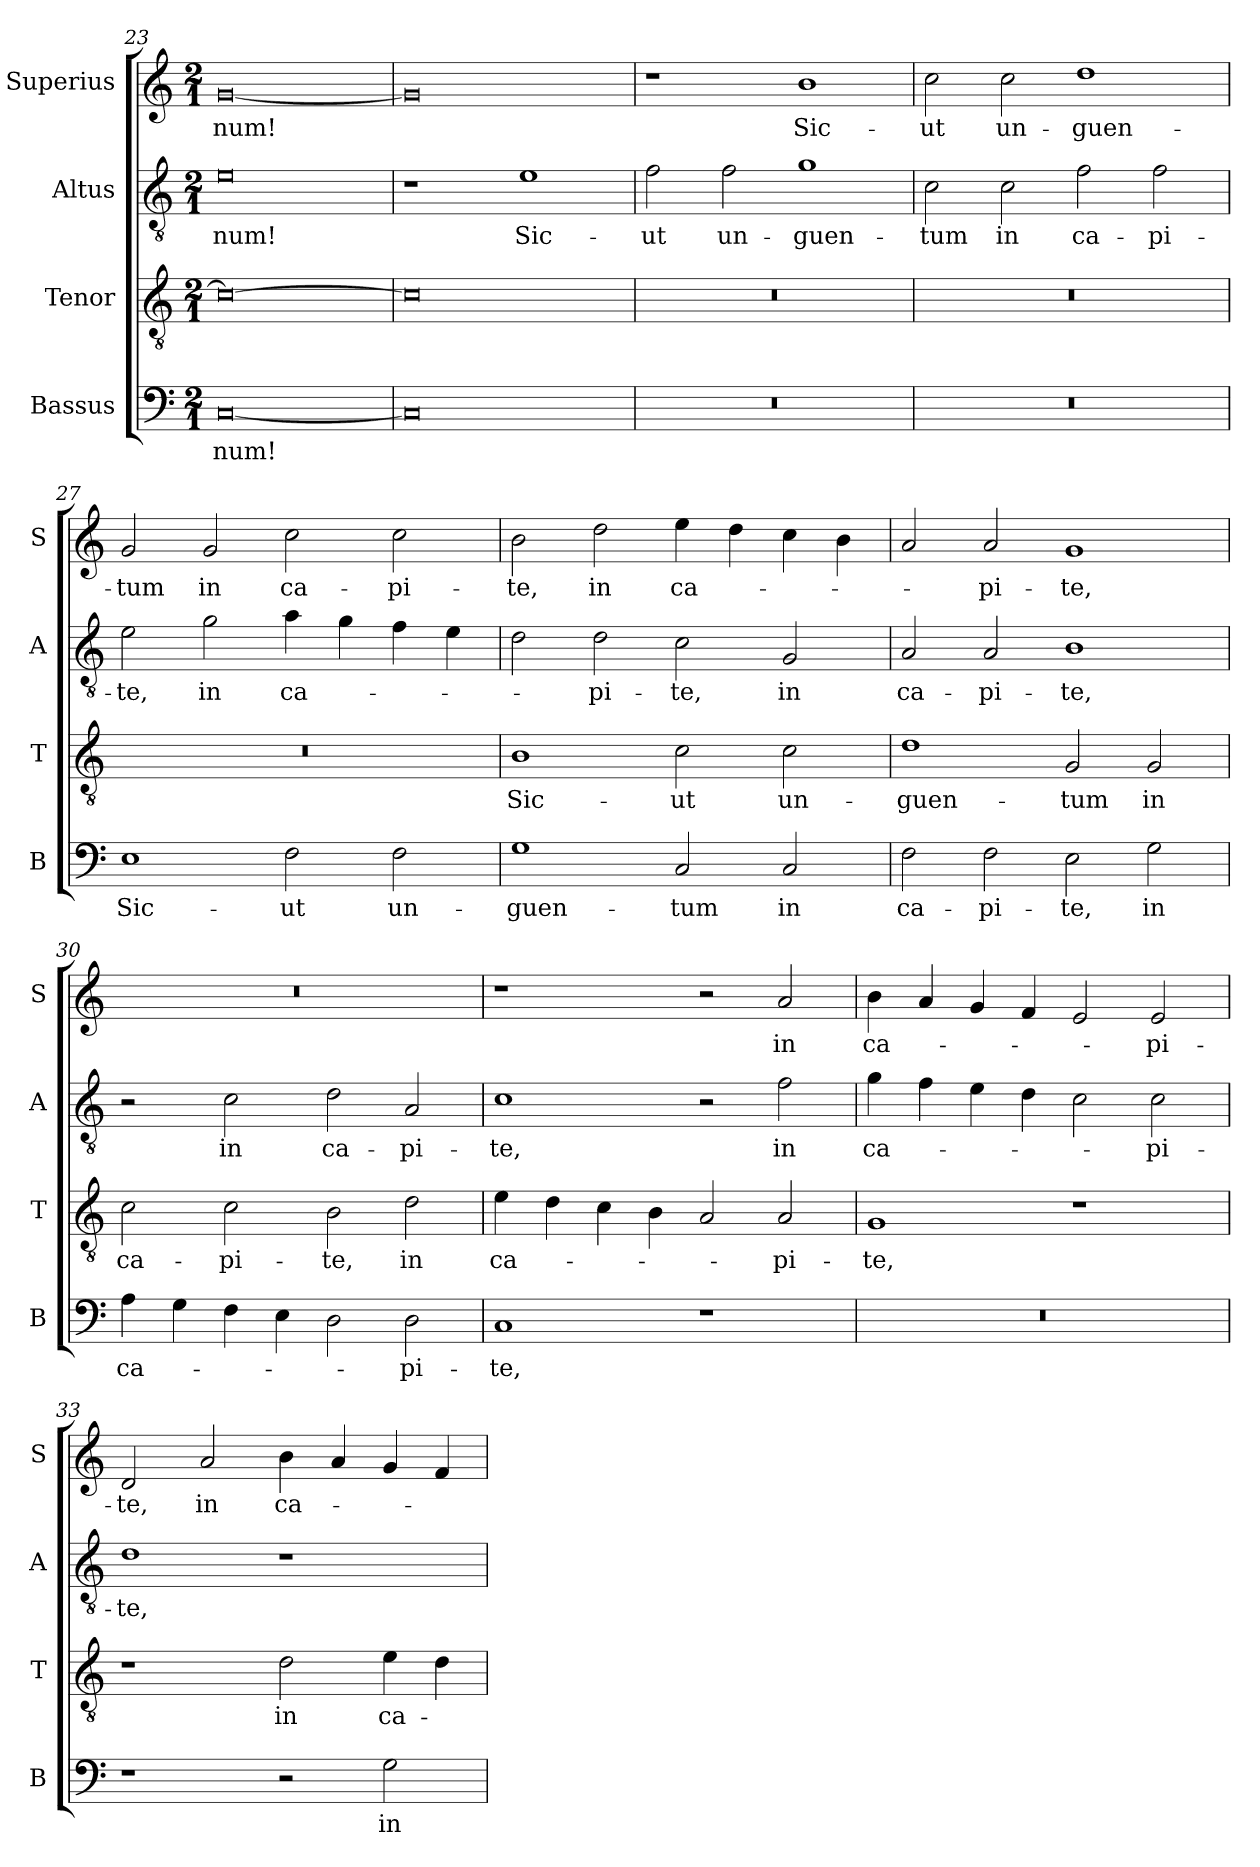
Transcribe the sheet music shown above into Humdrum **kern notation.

**kern	**text	**kern	**text	**kern	**text	**kern	**text
*part4	*part4	*part3	*part3	*part2	*part2	*part1	*part1
*staff4	*staff4	*staff3	*staff3	*staff2	*staff2	*staff1	*staff1
*I"Bassus	*	*I"Tenor	*	*I"Altus	*	*I"Superius	*
*I'B	*	*I'T	*	*I'A	*	*I'S	*
*clefF4	*	*clefGv2	*	*clefGv2	*	*clefG2	*
*k[]	*	*k[]	*	*k[]	*	*k[]	*
*M2/1	*	*M2/1	*	*M2/1	*	*M2/1	*
=23	=23	=23	=23	=23	=23	=23	=23
[0C	-num!	0c_	.	0e	-num!	[0g	-num!
=24	=24	=24	=24	=24	=24	=24	=24
0C]	.	0c]	.	1r	.	0g]	.
.	.	.	.	1e	Sic-	.	.
=25	=25	=25	=25	=25	=25	=25	=25
0r	.	0r	.	2f	-ut	1r	.
.	.	.	.	2f	un-	.	.
.	.	.	.	1g	-guen-	1b	Sic-
=26	=26	=26	=26	=26	=26	=26	=26
0r	.	0r	.	2c	-tum	2cc	-ut
.	.	.	.	2c	in	2cc	un-
.	.	.	.	2f	ca-	1dd	-guen-
.	.	.	.	2f	-pi-	.	.
=27	=27	=27	=27	=27	=27	=27	=27
1E	Sic-	0r	.	2e	-te,	2g	-tum
.	.	.	.	2g	in	2g	in
2F	-ut	.	.	4a	ca-	2cc	ca-
.	.	.	.	4g	.	.	.
2F	un-	.	.	4f	.	2cc	-pi-
.	.	.	.	4e	.	.	.
=28	=28	=28	=28	=28	=28	=28	=28
1G	-guen-	1B	Sic-	2d	.	2b	-te,
.	.	.	.	2d	-pi-	2dd	in
2C	-tum	2c	-ut	2c	-te,	4ee	ca-
.	.	.	.	.	.	4dd	.
2C	in	2c	un-	2G	in	4cc	.
.	.	.	.	.	.	4b	.
=29	=29	=29	=29	=29	=29	=29	=29
2F	ca-	1d	-guen-	2A	ca-	2a	.
2F	-pi-	.	.	2A	-pi-	2a	-pi-
2E	-te,	2G	-tum	1B	-te,	1g	-te,
2G	in	2G	in	.	.	.	.
=30	=30	=30	=30	=30	=30	=30	=30
4A	ca-	2c	ca-	2r	.	0r	.
4G	.	.	.	.	.	.	.
4F	.	2c	-pi-	2c	in	.	.
4E	.	.	.	.	.	.	.
2D	.	2B	-te,	2d	ca-	.	.
2D	-pi-	2d	in	2A	-pi-	.	.
=31	=31	=31	=31	=31	=31	=31	=31
1C	-te,	4e	ca-	1c	-te,	1r	.
.	.	4d	.	.	.	.	.
.	.	4c	.	.	.	.	.
.	.	4B	.	.	.	.	.
1r	.	2A	.	2r	.	2r	.
.	.	2A	-pi-	2f	in	2a	in
=32	=32	=32	=32	=32	=32	=32	=32
0r	.	1G	-te,	4g	ca-	4b	ca-
.	.	.	.	4f	.	4a	.
.	.	.	.	4e	.	4g	.
.	.	.	.	4d	.	4f	.
.	.	1r	.	2c	.	2e	.
.	.	.	.	2c	-pi-	2e	-pi-
=33	=33	=33	=33	=33	=33	=33	=33
1r	.	1r	.	1d	-te,	2d	-te,
.	.	.	.	.	.	2a	in
2r	.	2d	in	1r	.	4b	ca-
.	.	.	.	.	.	4a	.
2G	in	4e	ca-	.	.	4g	.
.	.	4d	.	.	.	4f	.
=	=	=	=	=	=	=	=
*-	*-	*-	*-	*-	*-	*-	*-
